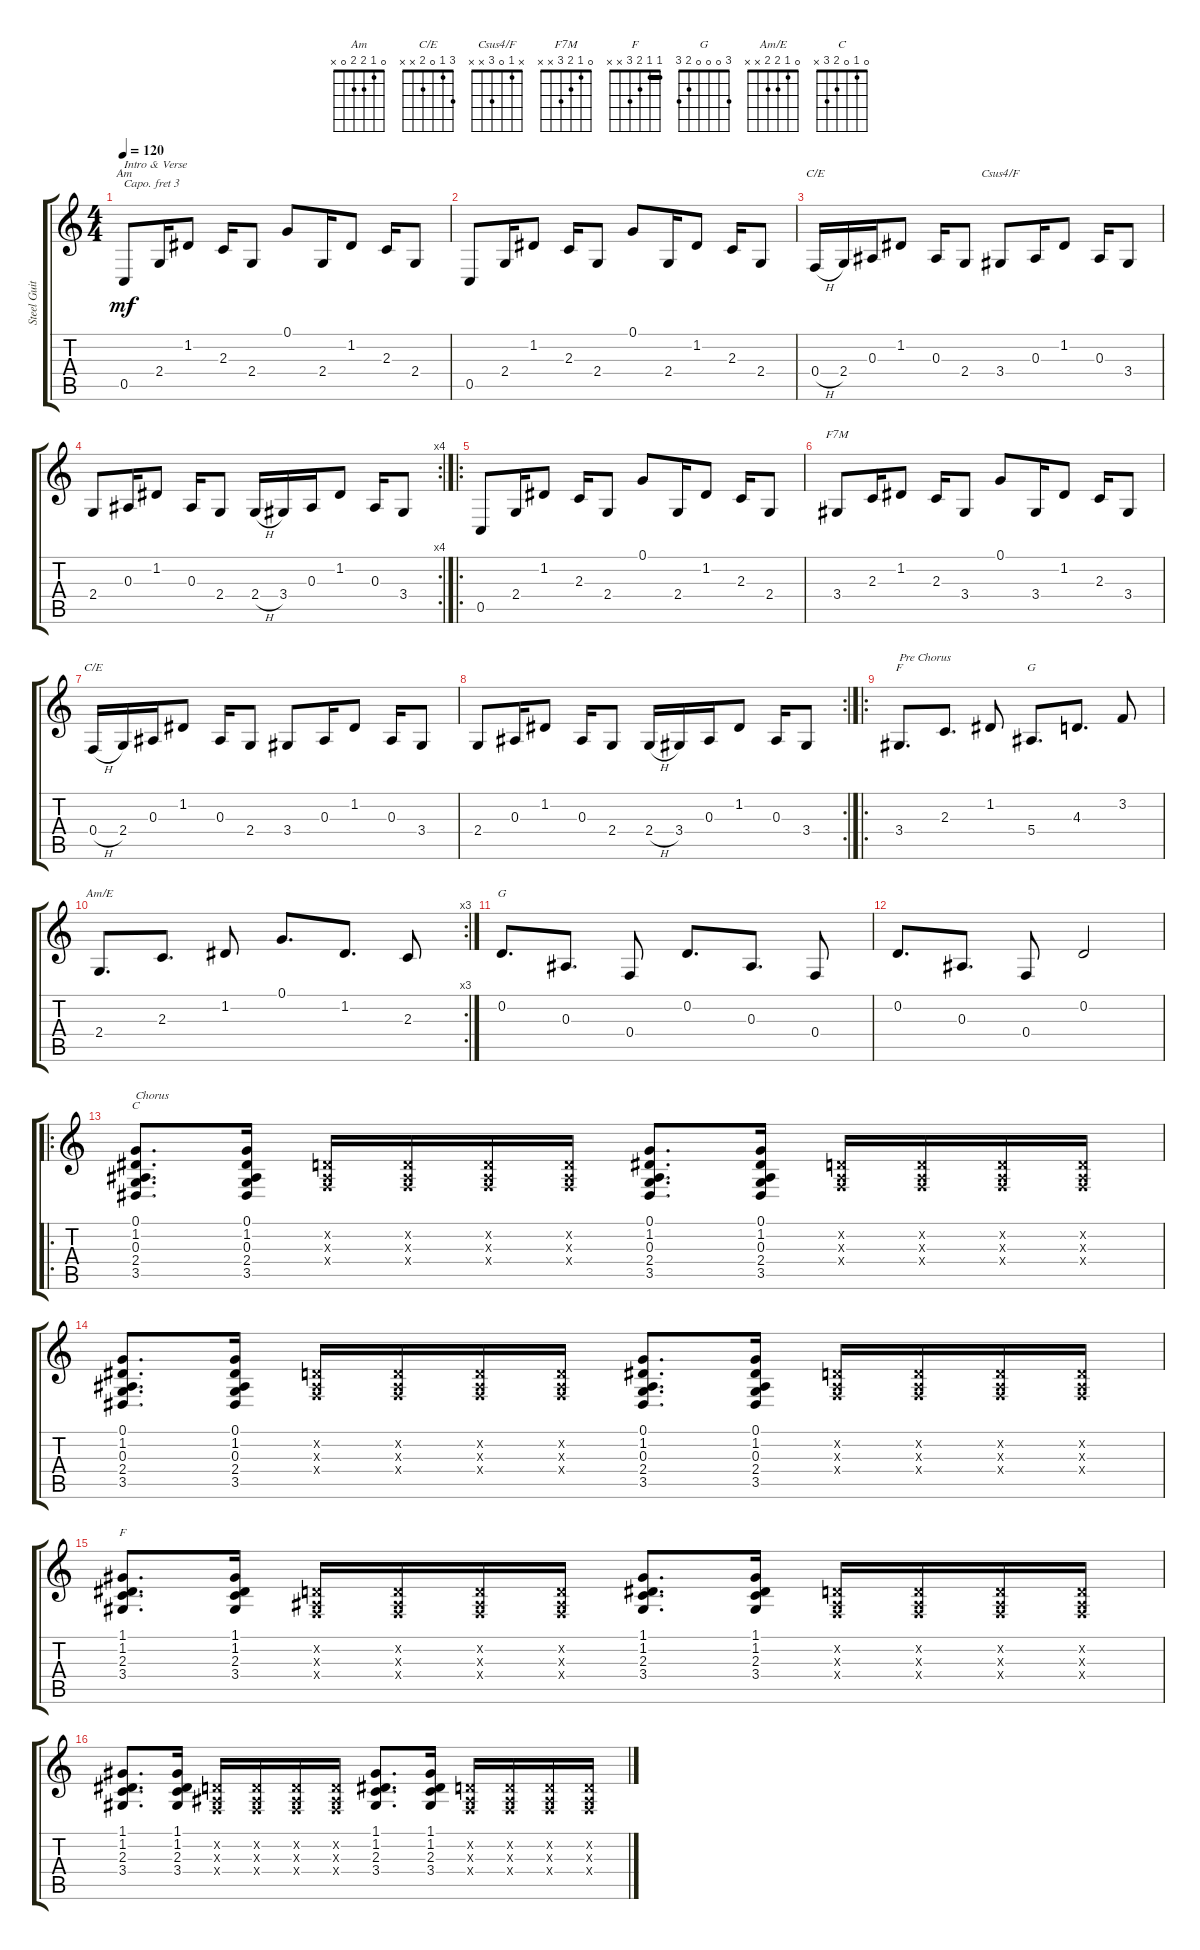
\track ("Steel Guitar" "Steel Guit") {instrument brightacousticpiano}
\staff {score tabs}
\capo 3
\tuning (E4 B3 G3 D3 A2 E2) {hide}
\chord ("Am" 0 1 2 2 0 x)
\chord ("C/E" x 1 0 2 x x)
\chord ("Csus4/F" x 1 0 3 x x)
\chord ("F7M" 0 1 2 3 x x)
\chord ("C/E" 3 1 0 2 x x)
\chord ("F" x 1 2 3 x x)
\chord ("G" x 3 4 5 x x)
\chord ("Am/E" 0 1 2 2 x x)
\chord ("G" 3 0 0 0 2 3)
\chord ("C" 0 1 0 2 3 x)
\chord ("F" 1 1 2 3 x x) {barre 1}
\ts (4 4)
\tempo 120
\clef g2
\ks c
0.5.8{ch "Am" txt "Intro & Verse" dy mf instrument brightacousticpiano} 2.4.16 1.2.8 2.3.16 2.4.8 0.1.8 2.4.16 1.2.8 2.3.16 2.4.8 |
0.5.8 2.4.16 1.2.8 2.3.16 2.4.8 0.1.8 2.4.16 1.2.8 2.3.16 2.4.8 |
0.4{h}.16{ch "C/E"} 2.4.16 0.3.16 1.2.8 0.3.16 2.4.8 3.4.8{ch "Csus4/F"} 0.3.16 1.2.8 0.3.16 3.4.8 |
\rc 4
2.4.8 0.3.16 1.2.8 0.3.16 2.4.8 2.4{h}.16 3.4.16 0.3.16 1.2.8 0.3.16 3.4.8 |
\ro
0.5.8 2.4.16 1.2.8 2.3.16 2.4.8 0.1.8 2.4.16 1.2.8 2.3.16 2.4.8 |
3.4.8{ch "F7M"} 2.3.16 1.2.8 2.3.16 3.4.8 0.1.8 3.4.16 1.2.8 2.3.16 3.4.8 |
0.4{h}.16{ch "C/E"} 2.4.16 0.3.16 1.2.8 0.3.16 2.4.8 3.4.8 0.3.16 1.2.8 0.3.16 3.4.8 |
\rc 2
2.4.8 0.3.16 1.2.8 0.3.16 2.4.8 2.4{h}.16 3.4.16 0.3.16 1.2.8 0.3.16 3.4.8 |
\ro
3.4.8{d ch "F" txt "Pre Chorus"} 2.3.8{d} 1.2.8 5.4.8{d ch "G"} 4.3.8{d} 3.2.8 |
\rc 3
2.4.8{d ch "Am/E"} 2.3.8{d} 1.2.8 0.1.8{d} 1.2.8{d} 2.3.8 |
0.2.8{d ch "G"} 0.3.8{d} 0.4.8 0.2.8{d} 0.3.8{d} 0.4.8 |
0.2.8{d} 0.3.8{d} 0.4.8 0.2.2 |
\ro
(0.1 1.2 0.3 2.4 3.5).8{d ch "C" txt "Chorus"} (0.1 1.2 0.3 2.4 3.5).16 (0.2{x} 0.3{x} 0.4{x}).16 (0.2{x} 0.3{x} 0.4{x}).16 (0.2{x} 0.3{x} 0.4{x}).16 (0.2{x} 0.3{x} 0.4{x}).16 (0.1 1.2 0.3 2.4 3.5).8{d} (0.1 1.2 0.3 2.4 3.5).16 (0.2{x} 0.3{x} 0.4{x}).16 (0.2{x} 0.3{x} 0.4{x}).16 (0.2{x} 0.3{x} 0.4{x}).16 (0.2{x} 0.3{x} 0.4{x}).16 |
(0.1 1.2 0.3 2.4 3.5).8{d} (0.1 1.2 0.3 2.4 3.5).16 (0.2{x} 0.3{x} 0.4{x}).16 (0.2{x} 0.3{x} 0.4{x}).16 (0.2{x} 0.3{x} 0.4{x}).16 (0.2{x} 0.3{x} 0.4{x}).16 (0.1 1.2 0.3 2.4 3.5).8{d} (0.1 1.2 0.3 2.4 3.5).16 (0.2{x} 0.3{x} 0.4{x}).16 (0.2{x} 0.3{x} 0.4{x}).16 (0.2{x} 0.3{x} 0.4{x}).16 (0.2{x} 0.3{x} 0.4{x}).16 |
(1.1 1.2 2.3 3.4).8{d ch "F"} (1.1 1.2 2.3 3.4).16 (0.2{x} 0.3{x} 0.4{x}).16 (0.2{x} 0.3{x} 0.4{x}).16 (0.2{x} 0.3{x} 0.4{x}).16 (0.2{x} 0.3{x} 0.4{x}).16 (1.1 1.2 2.3 3.4).8{d} (1.1 1.2 2.3 3.4).16 (0.2{x} 0.3{x} 0.4{x}).16 (0.2{x} 0.3{x} 0.4{x}).16 (0.2{x} 0.3{x} 0.4{x}).16 (0.2{x} 0.3{x} 0.4{x}).16 |
(1.1 1.2 2.3 3.4).8{d} (1.1 1.2 2.3 3.4).16 (0.2{x} 0.3{x} 0.4{x}).16 (0.2{x} 0.3{x} 0.4{x}).16 (0.2{x} 0.3{x} 0.4{x}).16 (0.2{x} 0.3{x} 0.4{x}).16 (1.1 1.2 2.3 3.4).8{d} (1.1 1.2 2.3 3.4).16 (0.2{x} 0.3{x} 0.4{x}).16 (0.2{x} 0.3{x} 0.4{x}).16 (0.2{x} 0.3{x} 0.4{x}).16 (0.2{x} 0.3{x} 0.4{x}).16
